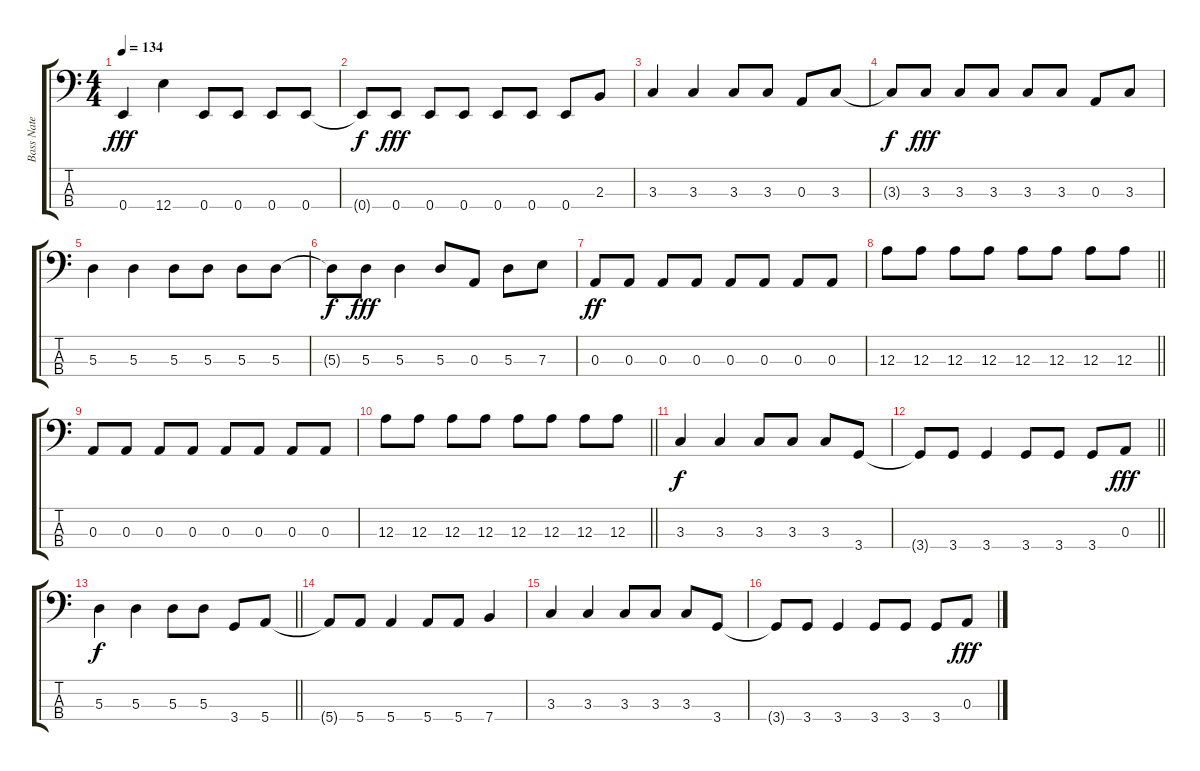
\track ("Bass Nate" "Bass Nate") {instrument electricbassfinger}
\staff {score tabs}
\tuning (G2 D2 A1 E1) {hide}
\ts (4 4)
\tempo 134
\clef f4
\ks c
0.4.4{dy fff} 12.4.4 0.4.8 0.4.8 0.4.8 0.4.8 |
0.4{t}.8{dy f} 0.4.8{dy fff} 0.4.8 0.4.8 0.4.8 0.4.8 0.4.8 2.3.8 |
3.3.4 3.3.4 3.3.8 3.3.8 0.3.8 3.3.8 |
3.3{t}.8{dy f} 3.3.8{dy fff} 3.3.8 3.3.8 3.3.8 3.3.8 0.3.8 3.3.8 |
5.3.4 5.3.4 5.3.8 5.3.8 5.3.8 5.3.8 |
5.3{t}.8{dy f} 5.3.8{dy fff} 5.3.4 5.3.8 0.3.8 5.3.8 7.3.8 |
0.3.8{dy ff} 0.3.8 0.3.8 0.3.8 0.3.8 0.3.8 0.3.8 0.3.8 |
\barLineRight lightlight
12.3.8 12.3.8 12.3.8 12.3.8 12.3.8 12.3.8 12.3.8 12.3.8 |
0.3.8 0.3.8 0.3.8 0.3.8 0.3.8 0.3.8 0.3.8 0.3.8 |
\barLineRight lightlight
12.3.8 12.3.8 12.3.8 12.3.8 12.3.8 12.3.8 12.3.8 12.3.8 |
3.3.4{dy f} 3.3.4 3.3.8 3.3.8 3.3.8 3.4.8 |
\barLineRight lightlight
3.4{t}.8 3.4.8 3.4.4 3.4.8 3.4.8 3.4.8 0.3.8{dy fff} |
\barLineRight lightlight
5.3.4{dy f} 5.3.4 5.3.8 5.3.8 3.4.8 5.4.8 |
5.4{t}.8 5.4.8 5.4.4 5.4.8 5.4.8 7.4.4 |
3.3.4 3.3.4 3.3.8 3.3.8 3.3.8 3.4.8 |
3.4{t}.8 3.4.8 3.4.4 3.4.8 3.4.8 3.4.8 0.3.8{dy fff}
